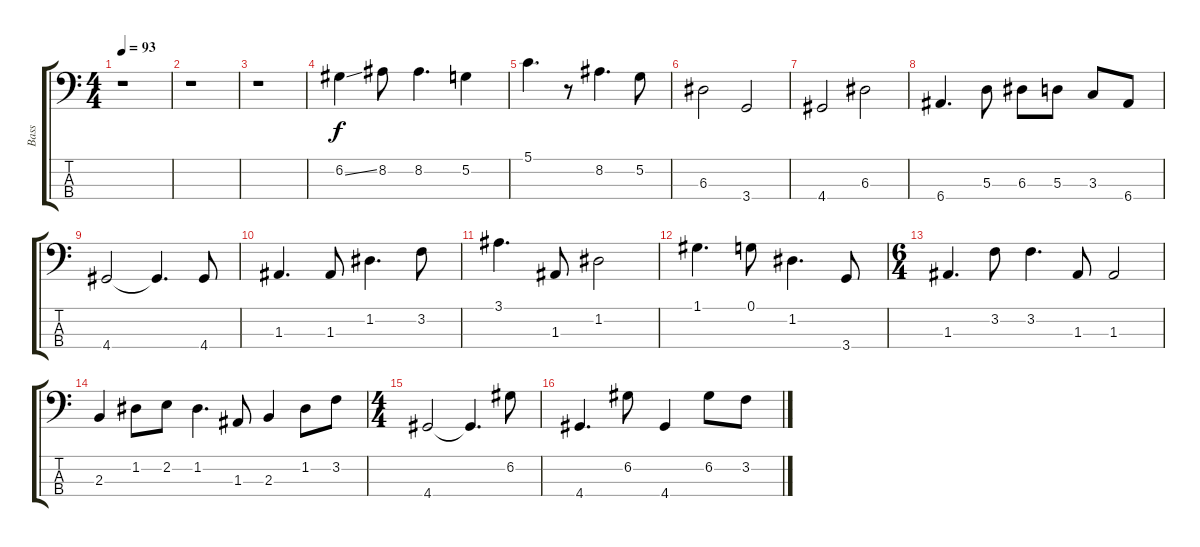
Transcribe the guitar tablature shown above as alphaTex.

\track ("Bass" "Bass") {instrument electricbassfinger}
\staff {score tabs}
\tuning (G2 D2 A1 E1) {hide}
\ts (4 4)
\tempo 93
\clef f4
\ks c
r.1{dy f} |
r.1 |
r.1 |
6.2{ss}.4 8.2.8 8.2.4{d} 5.2.4 |
5.1.4{d} r.8 8.2.4{d} 5.2.8 |
6.3.2 3.4.2 |
4.4.2 6.3.2 |
6.4.4{d} 5.3.8 6.3.8 5.3.8 3.3.8 6.4.8 |
4.4.2 4.4{t}.4{d} 4.4.8 |
1.3.4{d} 1.3.8 1.2.4{d} 3.2.8 |
3.1.4{d} 1.3.8 1.2.2 |
1.1.4{d} 0.1.8 1.2.4{d} 3.4.8 |
\ts (6 4)
1.3.4{d} 3.2.8 3.2.4{d} 1.3.8 1.3.2 |
2.3.4 1.2.8 2.2.8 1.2.4{d} 1.3.8 2.3.4 1.2.8 3.2.8 |
\ts (4 4)
4.4.2 4.4{t}.4{d} 6.2.8 |
4.4.4{d} 6.2.8 4.4.4 6.2.8 3.2.8
